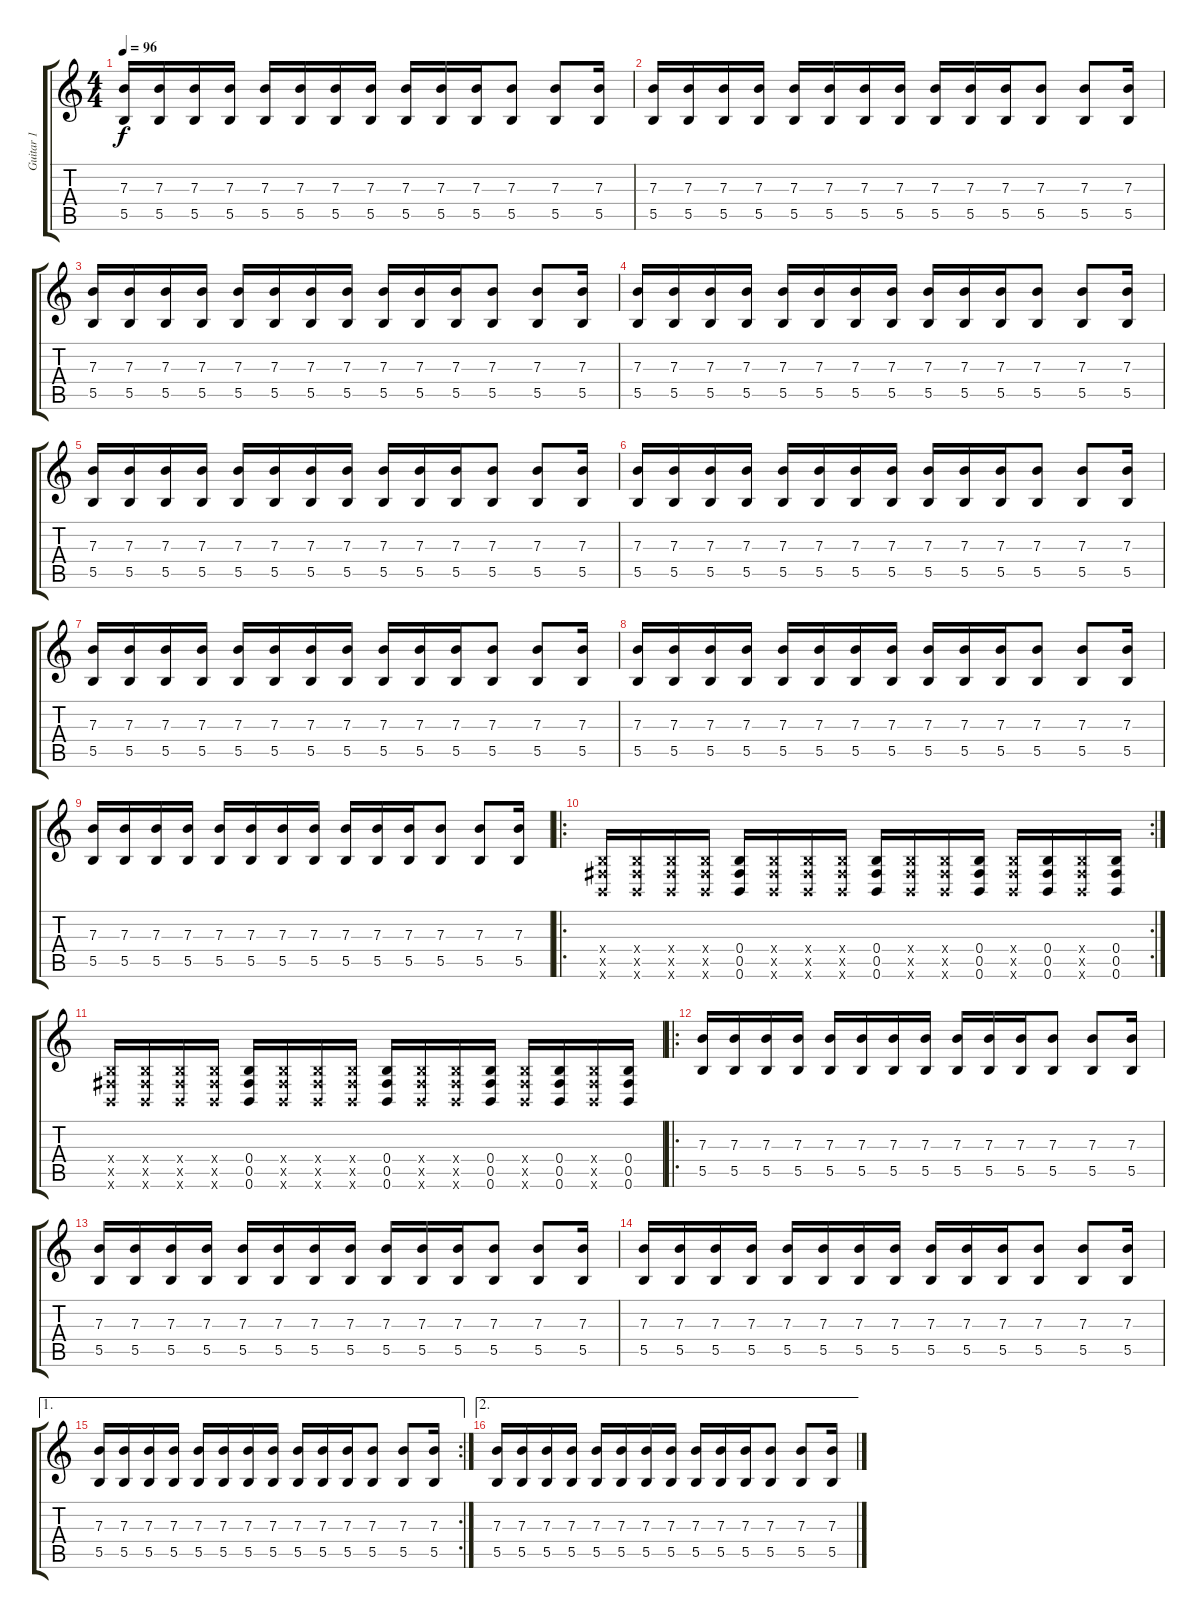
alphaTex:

\track ("Guitar 1" "Guitar 1") {instrument distortionguitar}
\staff {score tabs}
\tuning (Db4 Ab3 E3 B2 Gb2 B1) {hide}
\ts (4 4)
\tempo 96
\clef g2
\ks c
(7.3 5.5).16{dy f instrument distortionguitar} (7.3 5.5).16 (7.3 5.5).16 (7.3 5.5).16 (7.3 5.5).16 (7.3 5.5).16 (7.3 5.5).16 (7.3 5.5).16 (7.3 5.5).16 (7.3 5.5).16 (7.3 5.5).16 (7.3 5.5).8 (7.3 5.5).8 (7.3 5.5).16 |
(7.3 5.5).16 (7.3 5.5).16 (7.3 5.5).16 (7.3 5.5).16 (7.3 5.5).16 (7.3 5.5).16 (7.3 5.5).16 (7.3 5.5).16 (7.3 5.5).16 (7.3 5.5).16 (7.3 5.5).16 (7.3 5.5).8 (7.3 5.5).8 (7.3 5.5).16 |
(7.3 5.5).16 (7.3 5.5).16 (7.3 5.5).16 (7.3 5.5).16 (7.3 5.5).16 (7.3 5.5).16 (7.3 5.5).16 (7.3 5.5).16 (7.3 5.5).16 (7.3 5.5).16 (7.3 5.5).16 (7.3 5.5).8 (7.3 5.5).8 (7.3 5.5).16 |
(7.3 5.5).16 (7.3 5.5).16 (7.3 5.5).16 (7.3 5.5).16 (7.3 5.5).16 (7.3 5.5).16 (7.3 5.5).16 (7.3 5.5).16 (7.3 5.5).16 (7.3 5.5).16 (7.3 5.5).16 (7.3 5.5).8 (7.3 5.5).8 (7.3 5.5).16 |
(7.3 5.5).16 (7.3 5.5).16 (7.3 5.5).16 (7.3 5.5).16 (7.3 5.5).16 (7.3 5.5).16 (7.3 5.5).16 (7.3 5.5).16 (7.3 5.5).16 (7.3 5.5).16 (7.3 5.5).16 (7.3 5.5).8 (7.3 5.5).8 (7.3 5.5).16 |
(7.3 5.5).16 (7.3 5.5).16 (7.3 5.5).16 (7.3 5.5).16 (7.3 5.5).16 (7.3 5.5).16 (7.3 5.5).16 (7.3 5.5).16 (7.3 5.5).16 (7.3 5.5).16 (7.3 5.5).16 (7.3 5.5).8 (7.3 5.5).8 (7.3 5.5).16 |
(7.3 5.5).16 (7.3 5.5).16 (7.3 5.5).16 (7.3 5.5).16 (7.3 5.5).16 (7.3 5.5).16 (7.3 5.5).16 (7.3 5.5).16 (7.3 5.5).16 (7.3 5.5).16 (7.3 5.5).16 (7.3 5.5).8 (7.3 5.5).8 (7.3 5.5).16 |
(7.3 5.5).16 (7.3 5.5).16 (7.3 5.5).16 (7.3 5.5).16 (7.3 5.5).16 (7.3 5.5).16 (7.3 5.5).16 (7.3 5.5).16 (7.3 5.5).16 (7.3 5.5).16 (7.3 5.5).16 (7.3 5.5).8 (7.3 5.5).8 (7.3 5.5).16 |
(7.3 5.5).16 (7.3 5.5).16 (7.3 5.5).16 (7.3 5.5).16 (7.3 5.5).16 (7.3 5.5).16 (7.3 5.5).16 (7.3 5.5).16 (7.3 5.5).16 (7.3 5.5).16 (7.3 5.5).16 (7.3 5.5).8 (7.3 5.5).8 (7.3 5.5).16 |
\ro
\rc 2
(0.4{x} 0.5{x} 0.6{x}).16 (0.4{x} 0.5{x} 0.6{x}).16 (0.4{x} 0.5{x} 0.6{x}).16 (0.4{x} 0.5{x} 0.6{x}).16 (0.4 0.5 0.6).16 (0.4{x} 0.5{x} 0.6{x}).16 (0.4{x} 0.5{x} 0.6{x}).16 (0.4{x} 0.5{x} 0.6{x}).16 (0.4 0.5 0.6).16 (0.4{x} 0.5{x} 0.6{x}).16 (0.4{x} 0.5{x} 0.6{x}).16 (0.4 0.5 0.6).16 (0.4{x} 0.5{x} 0.6{x}).16 (0.4 0.5 0.6).16 (0.4{x} 0.5{x} 0.6{x}).16 (0.4 0.5 0.6).16 |
(0.4{x} 0.5{x} 0.6{x}).16 (0.4{x} 0.5{x} 0.6{x}).16 (0.4{x} 0.5{x} 0.6{x}).16 (0.4{x} 0.5{x} 0.6{x}).16 (0.4 0.5 0.6).16 (0.4{x} 0.5{x} 0.6{x}).16 (0.4{x} 0.5{x} 0.6{x}).16 (0.4{x} 0.5{x} 0.6{x}).16 (0.4 0.5 0.6).16 (0.4{x} 0.5{x} 0.6{x}).16 (0.4{x} 0.5{x} 0.6{x}).16 (0.4 0.5 0.6).16 (0.4{x} 0.5{x} 0.6{x}).16 (0.4 0.5 0.6).16 (0.4{x} 0.5{x} 0.6{x}).16 (0.4 0.5 0.6).16 |
\ro
(7.3 5.5).16 (7.3 5.5).16 (7.3 5.5).16 (7.3 5.5).16 (7.3 5.5).16 (7.3 5.5).16 (7.3 5.5).16 (7.3 5.5).16 (7.3 5.5).16 (7.3 5.5).16 (7.3 5.5).16 (7.3 5.5).8 (7.3 5.5).8 (7.3 5.5).16 |
(7.3 5.5).16 (7.3 5.5).16 (7.3 5.5).16 (7.3 5.5).16 (7.3 5.5).16 (7.3 5.5).16 (7.3 5.5).16 (7.3 5.5).16 (7.3 5.5).16 (7.3 5.5).16 (7.3 5.5).16 (7.3 5.5).8 (7.3 5.5).8 (7.3 5.5).16 |
(7.3 5.5).16 (7.3 5.5).16 (7.3 5.5).16 (7.3 5.5).16 (7.3 5.5).16 (7.3 5.5).16 (7.3 5.5).16 (7.3 5.5).16 (7.3 5.5).16 (7.3 5.5).16 (7.3 5.5).16 (7.3 5.5).8 (7.3 5.5).8 (7.3 5.5).16 |
\ae 1
\rc 2
(7.3 5.5).16 (7.3 5.5).16 (7.3 5.5).16 (7.3 5.5).16 (7.3 5.5).16 (7.3 5.5).16 (7.3 5.5).16 (7.3 5.5).16 (7.3 5.5).16 (7.3 5.5).16 (7.3 5.5).16 (7.3 5.5).8 (7.3 5.5).8 (7.3 5.5).16 |
\ae 2
(7.3 5.5).16 (7.3 5.5).16 (7.3 5.5).16 (7.3 5.5).16 (7.3 5.5).16 (7.3 5.5).16 (7.3 5.5).16 (7.3 5.5).16 (7.3 5.5).16 (7.3 5.5).16 (7.3 5.5).16 (7.3 5.5).8 (7.3 5.5).8 (7.3 5.5).16
